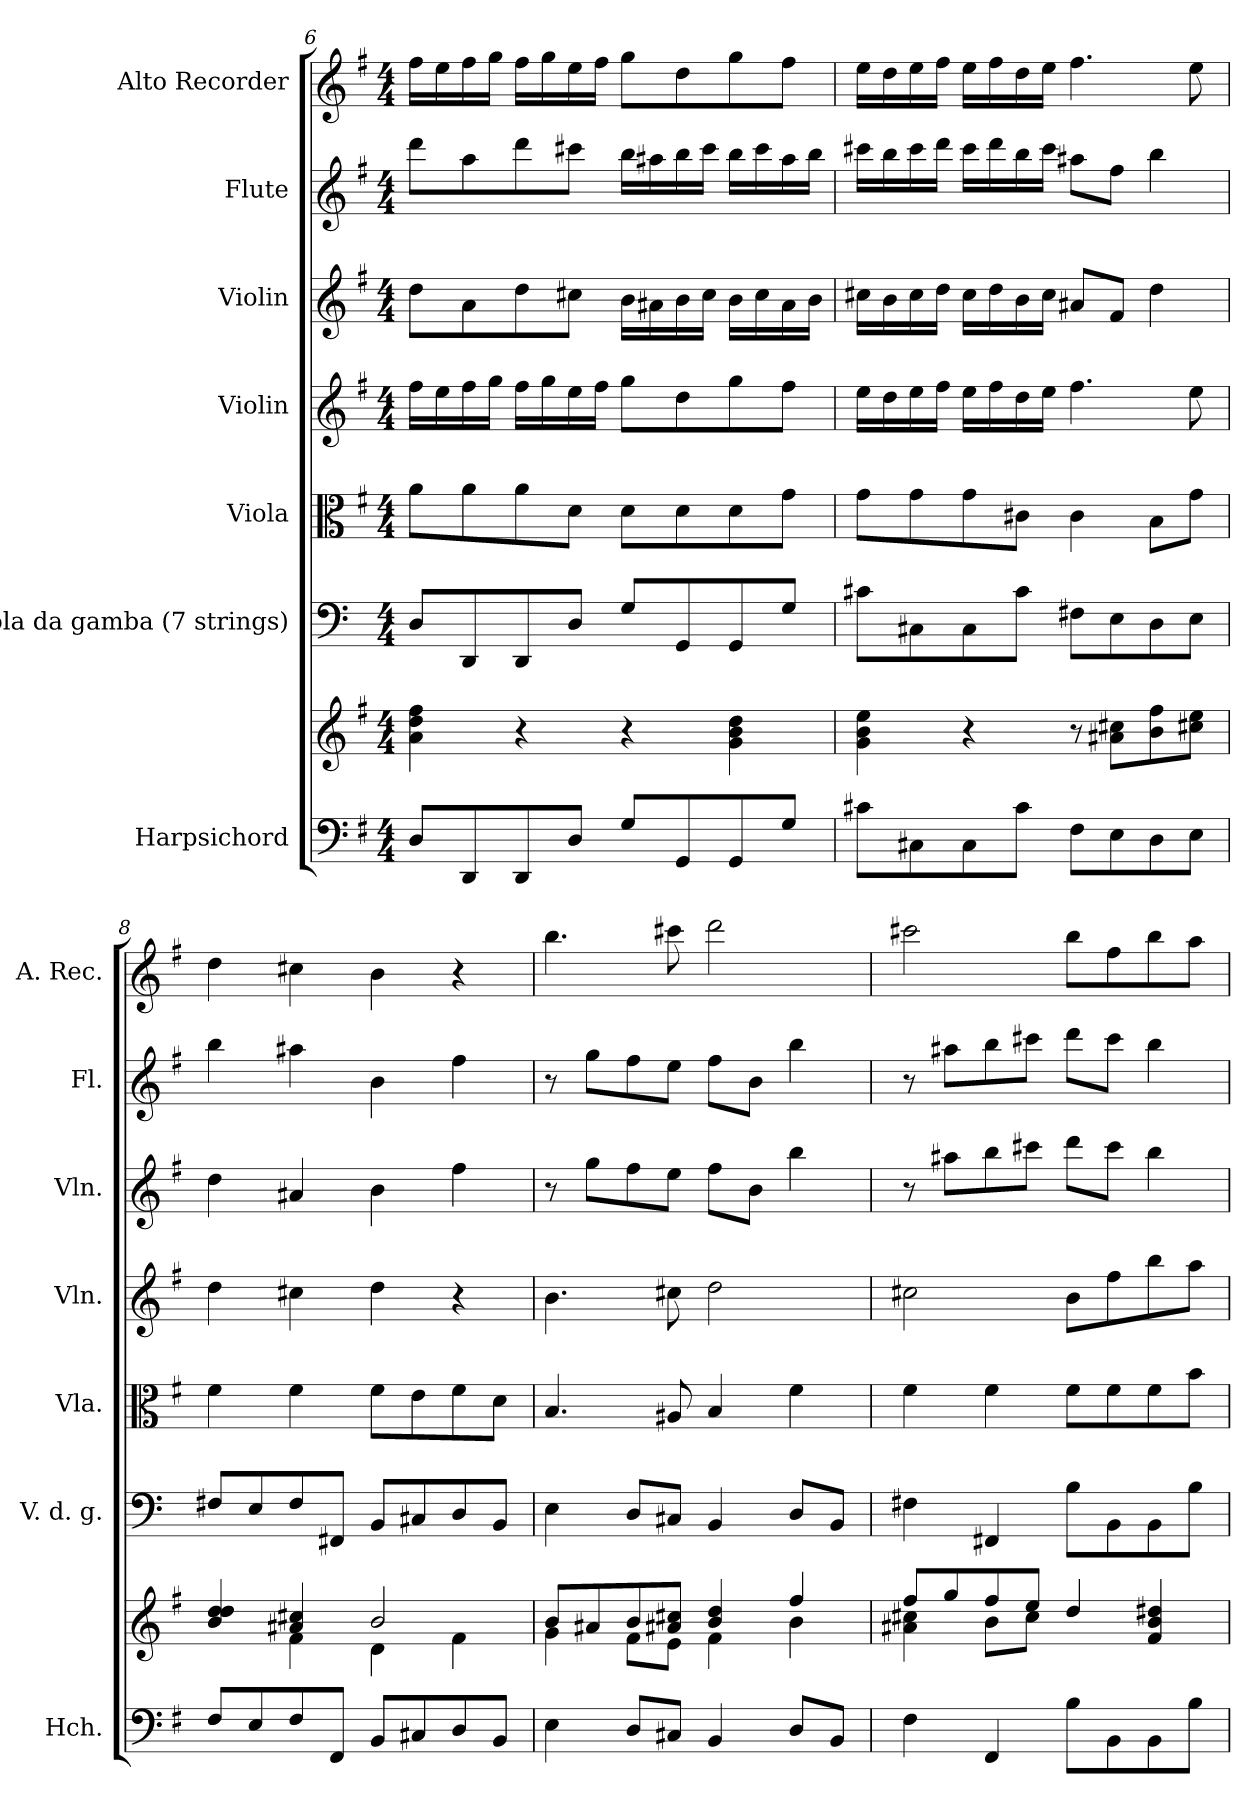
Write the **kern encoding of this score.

**kern	**kern	**kern	**kern	**kern	**kern	**kern	**kern
*part7	*part7	*part6	*part5	*part4	*part3	*part2	*part1
*staff8	*staff7	*staff6	*staff5	*staff4	*staff3	*staff2	*staff1
*I"Harpsichord	*	*I"Viola da gamba (7 strings)	*I"Viola	*I"Violin	*I"Violin	*I"Flute	*I"Alto Recorder
*I'Hch.	*	*I'V. d. g.	*I'Vla.	*I'Vln.	*I'Vln.	*I'Fl.	*I'A. Rec.
!!LO:PB:g=z
*clefF4	*clefG2	*clefF4	*clefC3	*clefG2	*clefG2	*clefG2	*clefG2
*k[f#]	*k[f#]	*k[]	*k[f#]	*k[f#]	*k[f#]	*k[f#]	*k[f#]
*M4/4	*M4/4	*M4/4	*M4/4	*M4/4	*M4/4	*M4/4	*M4/4
=6	=6	=6	=6	=6	=6	=6	=6
8D/L	4a\ 4dd\ 4ff#\	8D/L	8a\L	16ff#\LL	8dd\L	8ddd\L	16ff#\LL
.	.	.	.	16ee\	.	.	16ee\
8DD/	.	8DD/	8a\	16ff#\	8a\	8aa\	16ff#\
.	.	.	.	16gg\JJ	.	.	16gg\JJ
8DD/	4r	8DD/	8a\	16ff#\LL	8dd\	8ddd\	16ff#\LL
.	.	.	.	16gg\	.	.	16gg\
8D/J	.	8D/J	8d\J	16ee\	8cc#X\J	8ccc#X\J	16ee\
.	.	.	.	16ff#\JJ	.	.	16ff#\JJ
8G/L	4r	8G/L	8d\L	8gg\L	16b\LL	16bb\LL	8gg\L
.	.	.	.	.	16a#X\	16aa#X\	.
8GG/	.	8GG/	8d\	8dd\	16b\	16bb\	8dd\
.	.	.	.	.	16cc#\JJ	16ccc#\JJ	.
8GG/	4g\ 4b\ 4dd\	8GG/	8d\	8gg\	16b\LL	16bb\LL	8gg\
.	.	.	.	.	16cc#\	16ccc#\	.
8G/J	.	8G/J	8g\J	8ff#\J	16a#\	16aa#\	8ff#\J
.	.	.	.	.	16b\JJ	16bb\JJ	.
=7	=7	=7	=7	=7	=7	=7	=7
8c#X\L	4g\ 4b\ 4ee\	8c#X\L	8g\L	16ee\LL	16cc#X\LL	16ccc#X\LL	16ee\LL
.	.	.	.	16dd\	16b\	16bb\	16dd\
8C#X\	.	8C#X\	8g\	16ee\	16cc#\	16ccc#\	16ee\
.	.	.	.	16ff#\JJ	16dd\JJ	16ddd\JJ	16ff#\JJ
8C#\	4r	8C#\	8g\	16ee\LL	16cc#\LL	16ccc#\LL	16ee\LL
.	.	.	.	16ff#\	16dd\	16ddd\	16ff#\
8c#\J	.	8c#\J	8c#X\J	16dd\	16b\	16bb\	16dd\
.	.	.	.	16ee\JJ	16cc#\JJ	16ccc#\JJ	16ee\JJ
8F#\L	8r	8F#X\L	4c#\	4.ff#\	8a#X/L	8aa#X\L	4.ff#\
8E\	8a#X\ 8cc#X\L	8E\	.	.	8f#/J	8ff#\J	.
8D\	8b\ 8ff#\	8D\	8B\L	.	4dd\	4bb\	.
8E\J	8cc#X\ 8ee\J	8E\J	8g\J	8ee\	.	.	8ee\
!!LO:PB:g=z
=8	=8	=8	=8	=8	=8	=8	=8
*	*^	*	*	*	*	*	*
8F#/L	4b/ 4dd/ 4dd/	4ryy	8F#X/L	4f#\	4dd\	4dd\	4bb\	4dd\
8E/	.	.	8E/	.	.	.	.	.
8F#/	4a#X/ 4cc#X/	4f#\	8F#/	4f#\	4cc#X\	4a#X/	4aa#X\	4cc#X\
8FF#/J	.	.	8FF#X/J	.	.	.	.	.
8BB/L	2b/	4d\	8BB/L	8f#\L	4dd\	4b\	4b\	4b\
8C#X/	.	.	8C#X/	8e\	.	.	.	.
8D/	.	4f#\	8D/	8f#\	4r	4ff#\	4ff#\	4r
8BB/J	.	.	8BB/J	8d\J	.	.	.	.
=9	=9	=9	=9	=9	=9	=9	=9	=9
4E\	8b/L	4g\	4E\	4.B/	4.b\	8r	8r	4.bb\
.	8a#X/	.	.	.	.	8gg\L	8gg\L	.
8D/L	8b/	8f#\L	8D/L	.	.	8ff#\	8ff#\	.
8C#X/J	8a#X/ 8cc#X/J	8e\J	8C#X/J	8A#X/	8cc#X\	8ee\J	8ee\J	8ccc#X\
4BB/	4b/ 4dd/	4f#\	4BB/	4B/	2dd\	8ff#\L	8ff#\L	2ddd\
.	.	.	.	.	.	8b\J	8b\J	.
8D/L	4ff#/	4b\	8D/L	4f#\	.	4bb\	4bb\	.
8BB/J	.	.	8BB/J	.	.	.	.	.
=10	=10	=10	=10	=10	=10	=10	=10	=10
4F#\	8ff#/L	4a#X\ 4cc#X\	4F#X\	4f#\	2cc#X\	8r	8r	2ccc#X\
.	8gg/	.	.	.	.	8aa#X\L	8aa#X\L	.
4FF#/	8ff#/	8b\L	4FF#X/	4f#\	.	8bb\	8bb\	.
.	8ee/J	8cc#\J	.	.	.	8ccc#X\J	8ccc#X\J	.
8B\L	4dd/	2ryy	8B\L	8f#\L	8b\L	8ddd\L	8ddd\L	8bb\L
8BB\	.	.	8BB\	8f#\	8ff#\	8ccc#\J	8ccc#\J	8ff#\
8BB\	4f#/ 4b/ 4dd#X/	.	8BB\	8f#\	8bb\	4bb\	4bb\	8bb\
8B\J	.	.	8B\J	8b\J	8aa\J	.	.	8aa\J
*	*v	*v	*	*	*	*	*	*
=	=	=	=	=	=	=	=
*-	*-	*-	*-	*-	*-	*-	*-
